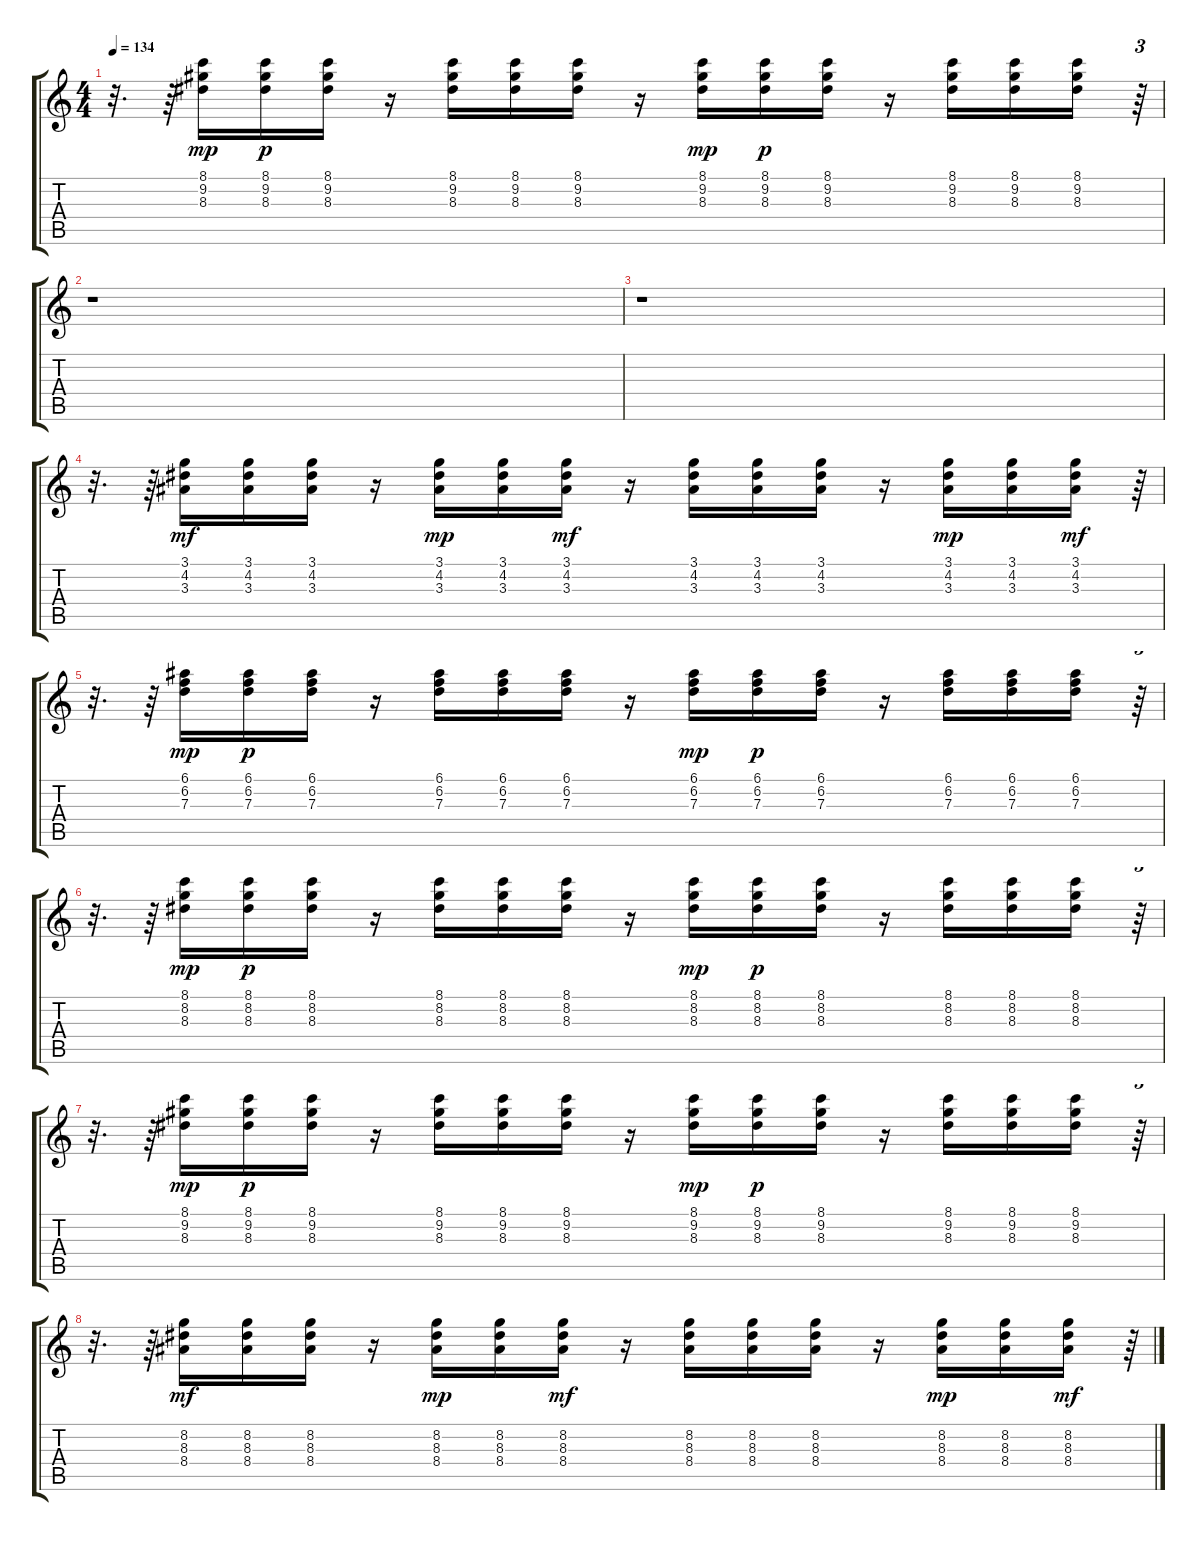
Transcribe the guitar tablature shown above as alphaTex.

\track "" {instrument acousticguitarsteel}
\staff {score tabs}
\tuning (E4 B3 G3 D3 A2 E2) {hide}
\ts (4 4)
\tempo 134
\clef g2
\ks c
r.32{d dy p} r.64 (8.1 9.2 8.3).16{dy mp} (8.1 9.2 8.3).16{dy p} (8.1 9.2 8.3).16 r.16 (8.1 9.2 8.3).16 (8.1 9.2 8.3).16 (8.1 9.2 8.3).16 r.16 (8.1 9.2 8.3).16{dy mp} (8.1 9.2 8.3).16{dy p} (8.1 9.2 8.3).16 r.16 (8.1 9.2 8.3).16 (8.1 9.2 8.3).16 (8.1 9.2 8.3).16 r.64{tu (3 2)} |
r.1 |
r.1 |
r.32{d} r.64 (3.1 4.2 3.3).16{dy mf} (3.1 4.2 3.3).16 (3.1 4.2 3.3).16 r.16 (3.1 4.2 3.3).16{dy mp} (3.1 4.2 3.3).16 (3.1 4.2 3.3).16{dy mf} r.16 (3.1 4.2 3.3).16 (3.1 4.2 3.3).16 (3.1 4.2 3.3).16 r.16 (3.1 4.2 3.3).16{dy mp} (3.1 4.2 3.3).16 (3.1 4.2 3.3).16{dy mf} r.64{tu (3 2)} |
r.32{d} r.64 (6.1 6.2 7.3).16{dy mp} (6.1 6.2 7.3).16{dy p} (6.1 6.2 7.3).16 r.16 (6.1 6.2 7.3).16 (6.1 6.2 7.3).16 (6.1 6.2 7.3).16 r.16 (6.1 6.2 7.3).16{dy mp} (6.1 6.2 7.3).16{dy p} (6.1 6.2 7.3).16 r.16 (6.1 6.2 7.3).16 (6.1 6.2 7.3).16 (6.1 6.2 7.3).16 r.64{tu (3 2)} |
r.32{d} r.64 (8.1 8.2 8.3).16{dy mp} (8.1 8.2 8.3).16{dy p} (8.1 8.2 8.3).16 r.16 (8.1 8.2 8.3).16 (8.1 8.2 8.3).16 (8.1 8.2 8.3).16 r.16 (8.1 8.2 8.3).16{dy mp} (8.1 8.2 8.3).16{dy p} (8.1 8.2 8.3).16 r.16 (8.1 8.2 8.3).16 (8.1 8.2 8.3).16 (8.1 8.2 8.3).16 r.64{tu (3 2)} |
r.32{d} r.64 (8.1 9.2 8.3).16{dy mp} (8.1 9.2 8.3).16{dy p} (8.1 9.2 8.3).16 r.16 (8.1 9.2 8.3).16 (8.1 9.2 8.3).16 (8.1 9.2 8.3).16 r.16 (8.1 9.2 8.3).16{dy mp} (8.1 9.2 8.3).16{dy p} (8.1 9.2 8.3).16 r.16 (8.1 9.2 8.3).16 (8.1 9.2 8.3).16 (8.1 9.2 8.3).16 r.64{tu (3 2)} |
r.32{d} r.64 (8.2 8.3 8.4).16{dy mf} (8.2 8.3 8.4).16 (8.2 8.3 8.4).16 r.16 (8.2 8.3 8.4).16{dy mp} (8.2 8.3 8.4).16 (8.2 8.3 8.4).16{dy mf} r.16 (8.2 8.3 8.4).16 (8.2 8.3 8.4).16 (8.2 8.3 8.4).16 r.16 (8.2 8.3 8.4).16{dy mp} (8.2 8.3 8.4).16 (8.2 8.3 8.4).16{dy mf} r.64{tu (3 2)}
